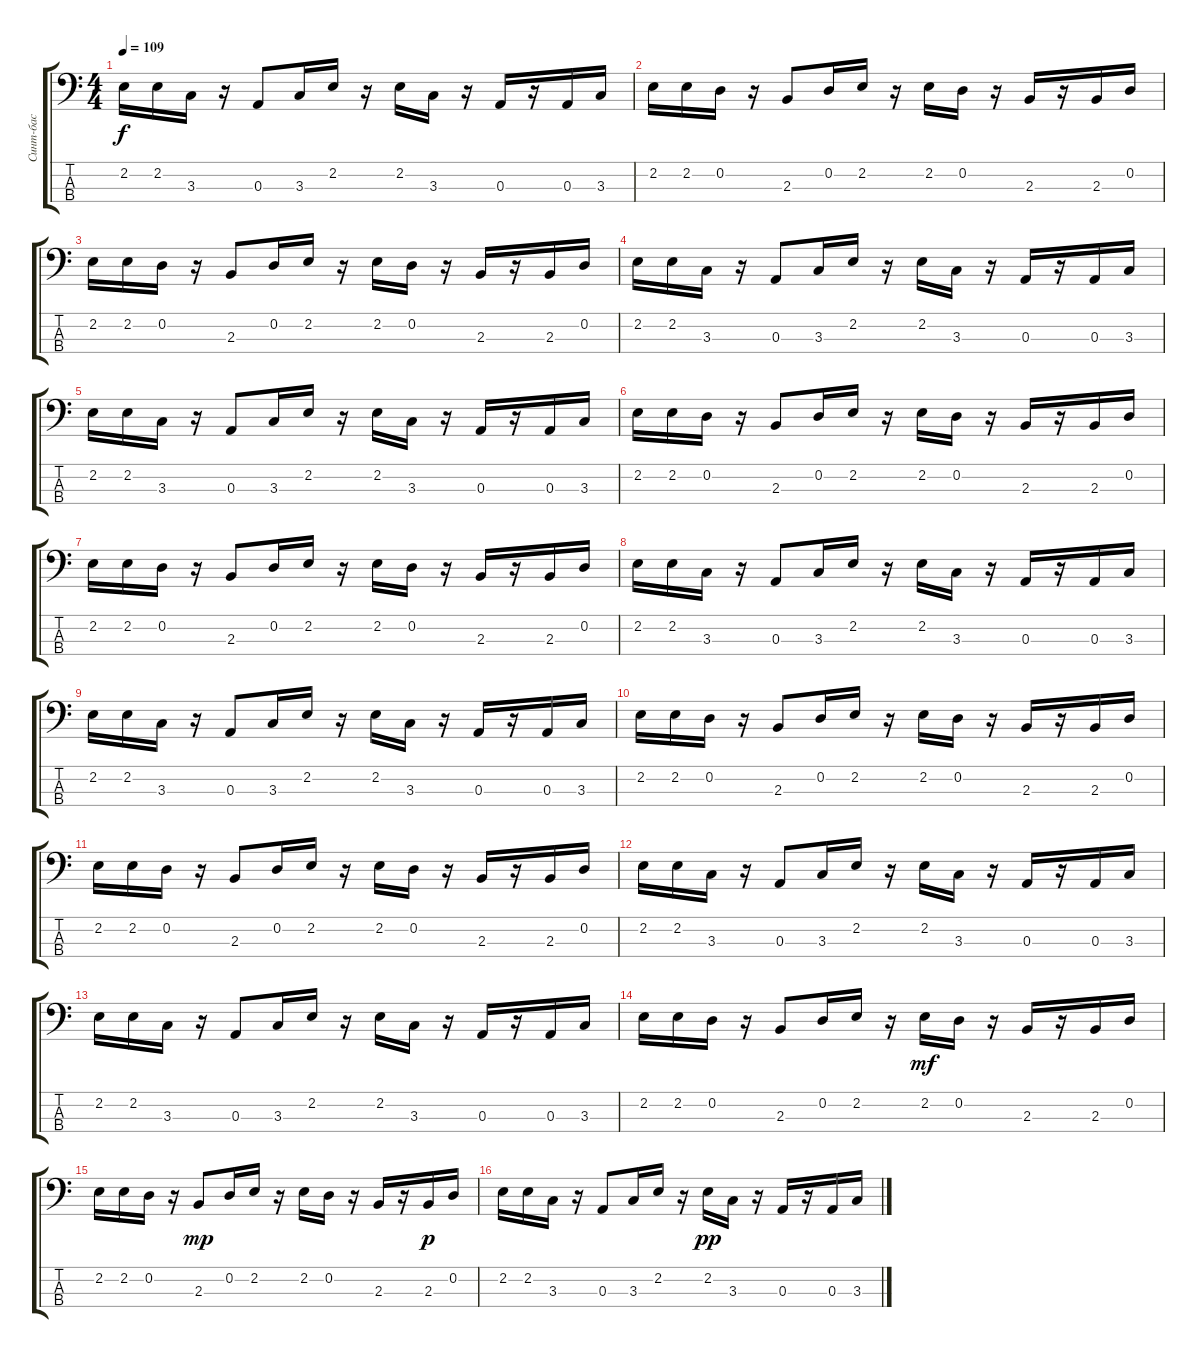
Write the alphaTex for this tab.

\track ("Синт-бас" "Синт-бас") {instrument synthbass1}
\staff {score tabs}
\tuning (G2 D2 A1 E1) {hide}
\ts (4 4)
\tempo 109
\clef f4
\ks c
2.2.16{dy f} 2.2.16 3.3.16 r.16 0.3.8 3.3.16 2.2.16 r.16 2.2.16 3.3.16 r.16 0.3.16 r.16 0.3.16 3.3.16 |
2.2.16 2.2.16 0.2.16 r.16 2.3.8 0.2.16 2.2.16 r.16 2.2.16 0.2.16 r.16 2.3.16 r.16 2.3.16 0.2.16 |
2.2.16 2.2.16 0.2.16 r.16 2.3.8 0.2.16 2.2.16 r.16 2.2.16 0.2.16 r.16 2.3.16 r.16 2.3.16 0.2.16 |
2.2.16 2.2.16 3.3.16 r.16 0.3.8 3.3.16 2.2.16 r.16 2.2.16 3.3.16 r.16 0.3.16 r.16 0.3.16 3.3.16 |
2.2.16 2.2.16 3.3.16 r.16 0.3.8 3.3.16 2.2.16 r.16 2.2.16 3.3.16 r.16 0.3.16 r.16 0.3.16 3.3.16 |
2.2.16 2.2.16 0.2.16 r.16 2.3.8 0.2.16 2.2.16 r.16 2.2.16 0.2.16 r.16 2.3.16 r.16 2.3.16 0.2.16 |
2.2.16 2.2.16 0.2.16 r.16 2.3.8 0.2.16 2.2.16 r.16 2.2.16 0.2.16 r.16 2.3.16 r.16 2.3.16 0.2.16 |
2.2.16 2.2.16 3.3.16 r.16 0.3.8 3.3.16 2.2.16 r.16 2.2.16 3.3.16 r.16 0.3.16 r.16 0.3.16 3.3.16 |
2.2.16 2.2.16 3.3.16 r.16 0.3.8 3.3.16 2.2.16 r.16 2.2.16 3.3.16 r.16 0.3.16 r.16 0.3.16 3.3.16 |
2.2.16 2.2.16 0.2.16 r.16 2.3.8 0.2.16 2.2.16 r.16 2.2.16 0.2.16 r.16 2.3.16 r.16 2.3.16 0.2.16 |
2.2.16 2.2.16 0.2.16 r.16 2.3.8 0.2.16 2.2.16 r.16 2.2.16 0.2.16 r.16 2.3.16 r.16 2.3.16 0.2.16 |
2.2.16 2.2.16 3.3.16 r.16 0.3.8 3.3.16 2.2.16 r.16 2.2.16 3.3.16 r.16 0.3.16 r.16 0.3.16 3.3.16 |
2.2.16 2.2.16 3.3.16 r.16 0.3.8 3.3.16 2.2.16 r.16 2.2.16 3.3.16 r.16 0.3.16 r.16 0.3.16 3.3.16 |
2.2.16 2.2.16 0.2.16 r.16 2.3.8 0.2.16 2.2.16 r.16 2.2.16{dy mf} 0.2.16 r.16 2.3.16 r.16 2.3.16 0.2.16 |
2.2.16 2.2.16 0.2.16 r.16 2.3.8{dy mp} 0.2.16 2.2.16 r.16 2.2.16 0.2.16 r.16 2.3.16 r.16 2.3.16{dy p} 0.2.16 |
2.2.16 2.2.16 3.3.16 r.16 0.3.8 3.3.16 2.2.16 r.16 2.2.16{dy pp} 3.3.16 r.16 0.3.16 r.16 0.3.16 3.3.16
